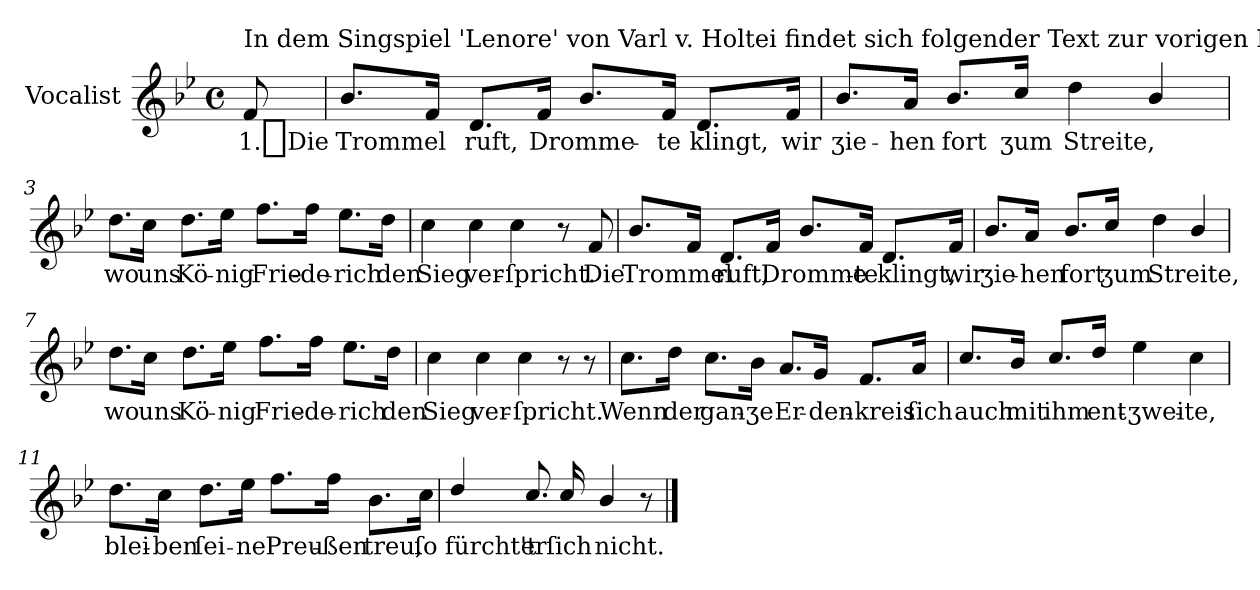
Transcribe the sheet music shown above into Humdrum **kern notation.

**kern	**text
*part1	*part1
*staff1	*staff1
*I"Vocalist	*
*k[b-e-]	*
*B-:	*
*M4/4	*
*met(c)	*
=	=
!LO:TX:a:t=In dem Singspiel 'Lenore' von Varl v. Holtei findet sich folgender Text zur vorigen Melodie.	!
8f	1._Die
=1	=1
8.b-/L	Trommel
16fJk	.
8.dL	ruft,
16fJk	Dromme-
8.b-/L	.
16fJk	-te
8.dL	klingt,
16fJk	wir
=2	=2
8.b-/L	ʒie-
16aJk	-hen
8.b-/L	fort
16cc/Jk	ʒum
4dd	Streite,
4b-/	.
=3	=3
8.ddL	wo
16ccJk	uns
8.ddL	Kö-
16ee-Jk	-nig
8.ffL	Frie-
16ffJk	-de-
8.ee-L	-rich
16ddJk	den
=4	=4
4cc	Sieg
4cc	ver-
4cc	-ſpricht.
8r	.
8f	Die
=5	=5
8.b-/L	Trommel
16fJk	.
8.dL	ruft,
16fJk	Dromme-
8.b-/L	.
16fJk	-te
8.dL	klingt,
16fJk	wir
=6	=6
8.b-/L	ʒie-
16aJk	-hen
8.b-/L	fort
16cc/Jk	ʒum
4dd	Streite,
4b-/	.
=7	=7
8.ddL	wo
16ccJk	uns
8.ddL	Kö-
16ee-Jk	-nig
8.ffL	Frie-
16ffJk	-de-
8.ee-L	-rich
16ddJk	den
=8	=8
4cc	Sieg
4cc	ver-
4cc	-ſpricht.
8r	.
8r	.
=9	=9
8.ccL	Wenn
16ddJk	der
8.ccL	gan-
16b-Jk	-ʒe
8.aL	Er-
16gJk	-den-
8.fL	-kreis
16aJk	ſich
=10	=10
8.cc/L	auch
16b-/Jk	mit
8.cc/L	ihm
16ddJk	ent-
4ee-	-ʒwei-
4cc	-te,
=11	=11
8.ddL	blei-
16ccJk	-ben
8.ddL	ſei-
16ee-Jk	-ne
8.ffL	Preu-
16ffJk	-ßen
8.b-L	treu,
16ccJk	ſo
=12	=12
4dd/	fürcht't
8.cc/	er
16cc/	ſich
4b-/	nicht.
8r	.
==	==
*-	*-
